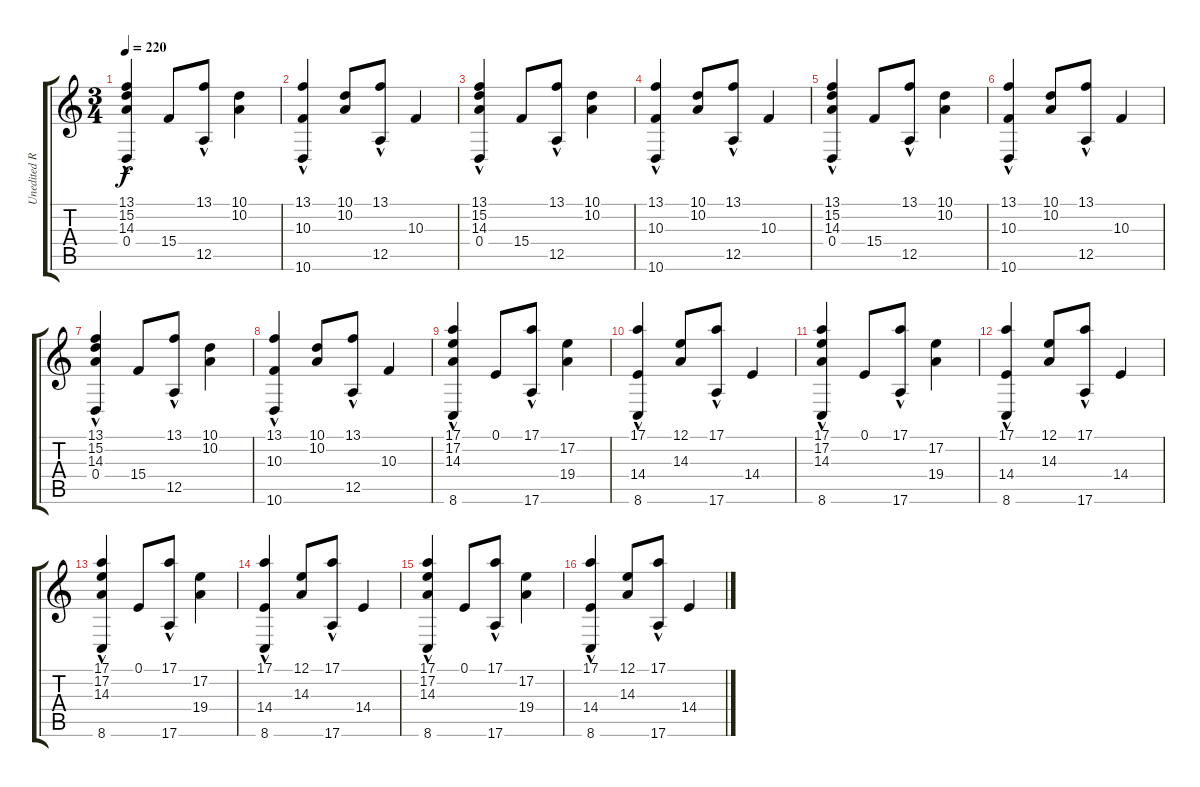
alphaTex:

\track ("Unedited Rhythm" "Unedited R") {instrument harpsichord}
\staff {score tabs}
\tuning (E4 B3 G3 D3 A2 E2) {hide}
\ts (3 4)
\tempo 220
\clef g2
\ks c
(13.1{hac} 15.2 14.3 0.4{hac}).4{dy f} 15.4.8 (13.1{hac} 12.5{hac}).8 (10.1 10.2).4 |
(13.1{hac} 10.3 10.6{hac}).4 (10.1 10.2).8 (13.1{hac} 12.5{hac}).8 10.3.4 |
(13.1{hac} 15.2 14.3 0.4{hac}).4 15.4.8 (13.1{hac} 12.5{hac}).8 (10.1 10.2).4 |
(13.1{hac} 10.3 10.6{hac}).4 (10.1 10.2).8 (13.1{hac} 12.5{hac}).8 10.3.4 |
(13.1{hac} 15.2 14.3 0.4{hac}).4 15.4.8 (13.1{hac} 12.5{hac}).8 (10.1 10.2).4 |
(13.1{hac} 10.3 10.6{hac}).4 (10.1 10.2).8 (13.1{hac} 12.5{hac}).8 10.3.4 |
(13.1{hac} 15.2 14.3 0.4{hac}).4 15.4.8 (13.1{hac} 12.5{hac}).8 (10.1 10.2).4 |
(13.1{hac} 10.3 10.6{hac}).4 (10.1 10.2).8 (13.1{hac} 12.5{hac}).8 10.3.4 |
(17.1{hac} 17.2 14.3 8.6{hac}).4 0.1.8 (17.1{hac} 17.6{hac}).8 (17.2 19.4).4 |
(17.1{hac} 14.4 8.6{hac}).4 (12.1 14.3).8 (17.1{hac} 17.6{hac}).8 14.4.4 |
(17.1{hac} 17.2 14.3 8.6{hac}).4 0.1.8 (17.1{hac} 17.6{hac}).8 (17.2 19.4).4 |
(17.1{hac} 14.4 8.6{hac}).4 (12.1 14.3).8 (17.1{hac} 17.6{hac}).8 14.4.4 |
(17.1{hac} 17.2 14.3 8.6{hac}).4 0.1.8 (17.1{hac} 17.6{hac}).8 (17.2 19.4).4 |
(17.1{hac} 14.4 8.6{hac}).4 (12.1 14.3).8 (17.1{hac} 17.6{hac}).8 14.4.4 |
(17.1{hac} 17.2 14.3 8.6{hac}).4 0.1.8 (17.1{hac} 17.6{hac}).8 (17.2 19.4).4 |
(17.1{hac} 14.4 8.6{hac}).4 (12.1 14.3).8 (17.1{hac} 17.6{hac}).8 14.4.4
